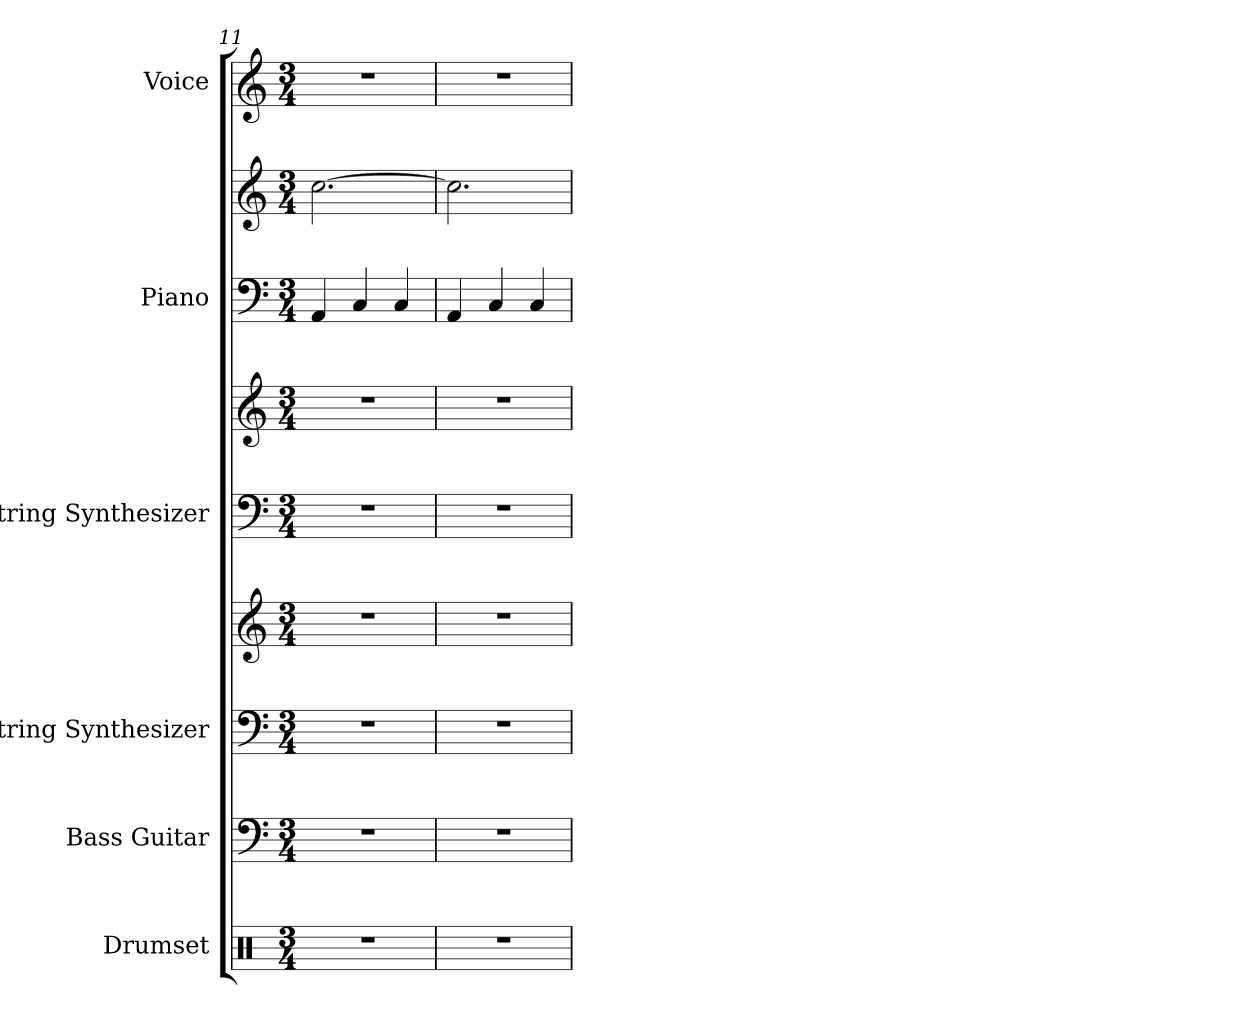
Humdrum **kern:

**kern	**kern	**kern	**kern	**kern	**kern	**kern	**kern	**kern
*part6	*part5	*part4	*part4	*part3	*part3	*part2	*part2	*part1
*staff9	*staff8	*staff7	*staff6	*staff5	*staff4	*staff3	*staff2	*staff1
*I"Drumset	*I"Bass Guitar	*I"String Synthesizer	*	*I"String Synthesizer	*	*I"Piano	*	*I"Voice
*I'D. Set	*I'B. Guit.	*I'Synth.	*	*I'Synth.	*	*I'Pno.	*	*I'Vo.
*clefX	*clefF4	*clefF4	*clefG2	*clefF4	*clefG2	*clefF4	*clefG2	*clefG2
*	*ITrd7c12	*	*	*	*	*	*	*
*k[]	*k[]	*k[]	*k[]	*k[]	*k[]	*k[]	*k[]	*k[]
*M3/4	*M3/4	*M3/4	*M3/4	*M3/4	*M3/4	*M3/4	*M3/4	*M3/4
=11	=11	=11	=11	=11	=11	=11	=11	=11
2.r	2.r	2.r	2.r	2.r	2.r	4AA/	[2.cc\	2.r
.	.	.	.	.	.	4C/	.	.
.	.	.	.	.	.	4C/	.	.
=12	=12	=12	=12	=12	=12	=12	=12	=12
2.r	2.r	2.r	2.r	2.r	2.r	4AA/	2.cc\]	2.r
.	.	.	.	.	.	4C/	.	.
.	.	.	.	.	.	4C/	.	.
=	=	=	=	=	=	=	=	=
*-	*-	*-	*-	*-	*-	*-	*-	*-
